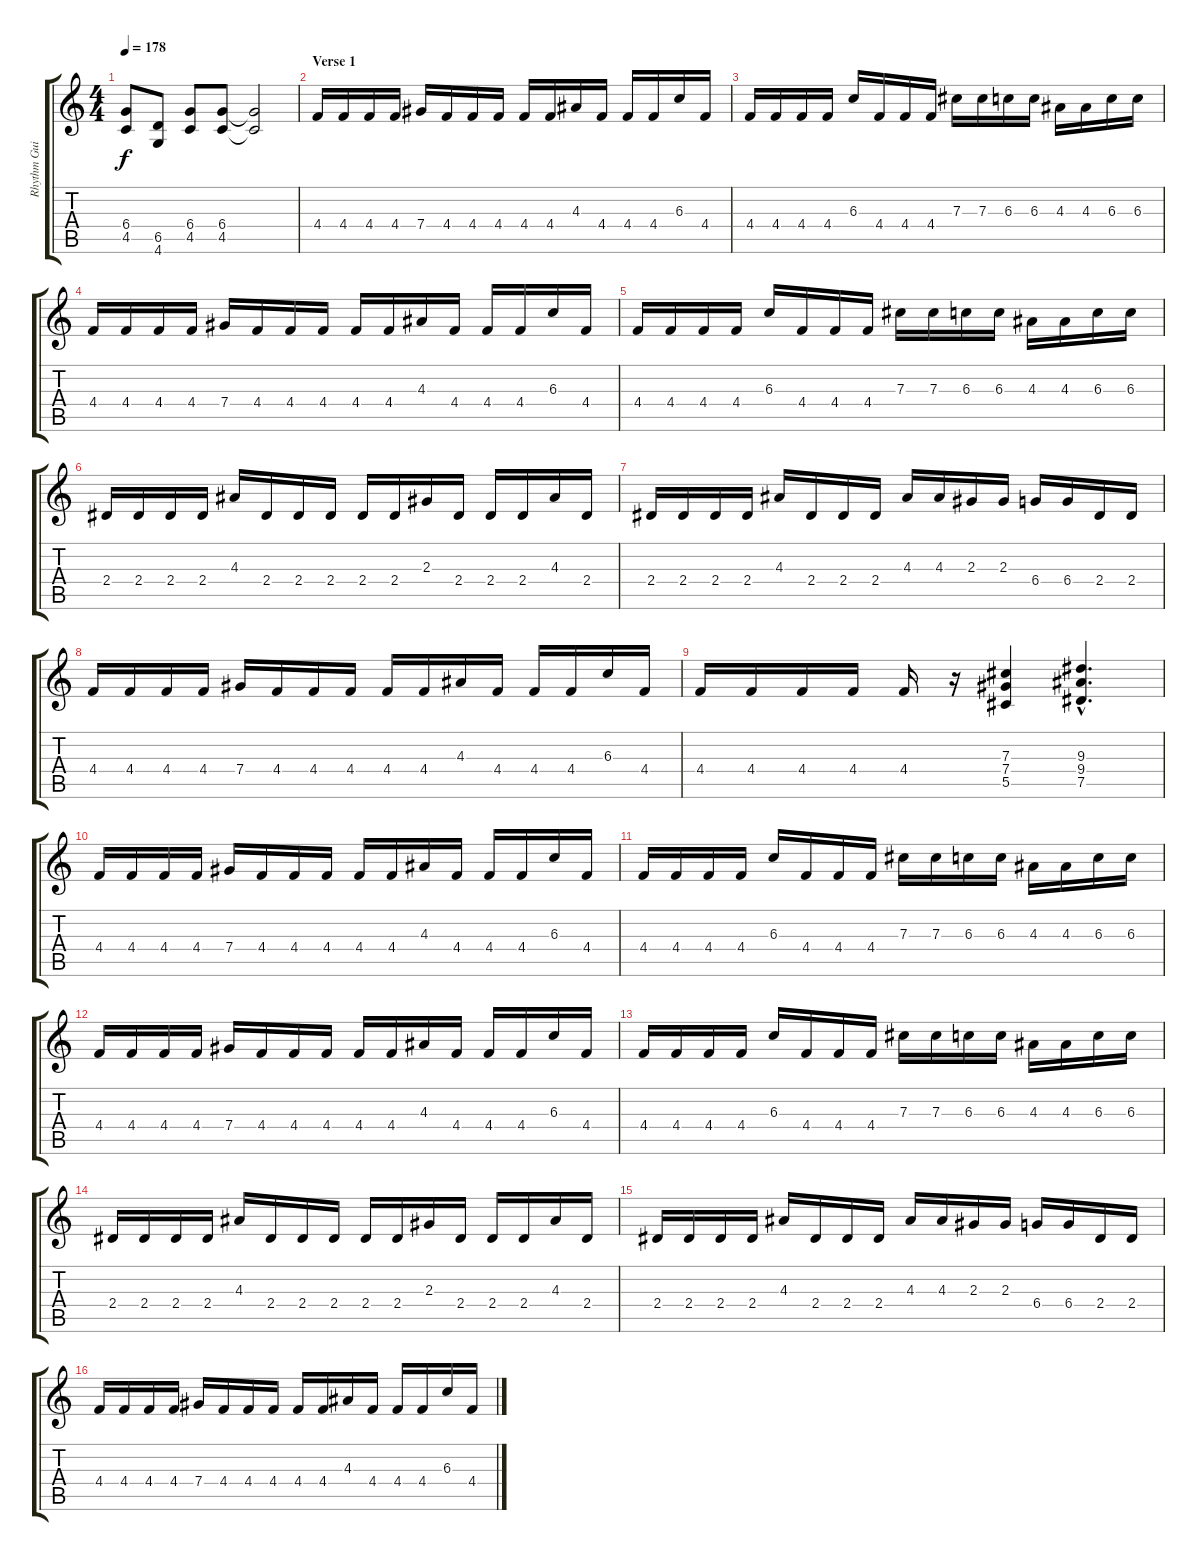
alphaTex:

\track ("Rhythm Guitar 1 - Kai Hansen" "Rhythm Gui") {instrument distortionguitar}
\staff {score tabs}
\tuning (Eb4 Bb3 Gb3 Db3 Ab2 Eb2) {hide}
\ts (4 4)
\tempo 178
\clef g2
\ks c
(6.4 4.5).8{dy f} (6.5 4.6).8 (6.4 4.5).8 (6.4 4.5).8 (6.4{t} 4.5{t}).2 |
\section ("" "Verse 1")
4.4.16 4.4.16 4.4.16 4.4.16 7.4.16 4.4.16 4.4.16 4.4.16 4.4.16 4.4.16 4.3.16 4.4.16 4.4.16 4.4.16 6.3.16 4.4.16 |
4.4.16 4.4.16 4.4.16 4.4.16 6.3.16 4.4.16 4.4.16 4.4.16 7.3.16 7.3.16 6.3.16 6.3.16 4.3.16 4.3.16 6.3.16 6.3.16 |
4.4.16 4.4.16 4.4.16 4.4.16 7.4.16 4.4.16 4.4.16 4.4.16 4.4.16 4.4.16 4.3.16 4.4.16 4.4.16 4.4.16 6.3.16 4.4.16 |
4.4.16 4.4.16 4.4.16 4.4.16 6.3.16 4.4.16 4.4.16 4.4.16 7.3.16 7.3.16 6.3.16 6.3.16 4.3.16 4.3.16 6.3.16 6.3.16 |
2.4.16 2.4.16 2.4.16 2.4.16 4.3.16 2.4.16 2.4.16 2.4.16 2.4.16 2.4.16 2.3.16 2.4.16 2.4.16 2.4.16 4.3.16 2.4.16 |
2.4.16 2.4.16 2.4.16 2.4.16 4.3.16 2.4.16 2.4.16 2.4.16 4.3.16 4.3.16 2.3.16 2.3.16 6.4.16 6.4.16 2.4.16 2.4.16 |
4.4.16 4.4.16 4.4.16 4.4.16 7.4.16 4.4.16 4.4.16 4.4.16 4.4.16 4.4.16 4.3.16 4.4.16 4.4.16 4.4.16 6.3.16 4.4.16 |
4.4.16 4.4.16 4.4.16 4.4.16 4.4.16 r.16 (7.3 7.4 5.5).4 (9.3{hac} 9.4{hac} 7.5{hac}).4{d} |
4.4.16 4.4.16 4.4.16 4.4.16 7.4.16 4.4.16 4.4.16 4.4.16 4.4.16 4.4.16 4.3.16 4.4.16 4.4.16 4.4.16 6.3.16 4.4.16 |
4.4.16 4.4.16 4.4.16 4.4.16 6.3.16 4.4.16 4.4.16 4.4.16 7.3.16 7.3.16 6.3.16 6.3.16 4.3.16 4.3.16 6.3.16 6.3.16 |
4.4.16 4.4.16 4.4.16 4.4.16 7.4.16 4.4.16 4.4.16 4.4.16 4.4.16 4.4.16 4.3.16 4.4.16 4.4.16 4.4.16 6.3.16 4.4.16 |
4.4.16 4.4.16 4.4.16 4.4.16 6.3.16 4.4.16 4.4.16 4.4.16 7.3.16 7.3.16 6.3.16 6.3.16 4.3.16 4.3.16 6.3.16 6.3.16 |
2.4.16 2.4.16 2.4.16 2.4.16 4.3.16 2.4.16 2.4.16 2.4.16 2.4.16 2.4.16 2.3.16 2.4.16 2.4.16 2.4.16 4.3.16 2.4.16 |
2.4.16 2.4.16 2.4.16 2.4.16 4.3.16 2.4.16 2.4.16 2.4.16 4.3.16 4.3.16 2.3.16 2.3.16 6.4.16 6.4.16 2.4.16 2.4.16 |
4.4.16 4.4.16 4.4.16 4.4.16 7.4.16 4.4.16 4.4.16 4.4.16 4.4.16 4.4.16 4.3.16 4.4.16 4.4.16 4.4.16 6.3.16 4.4.16
